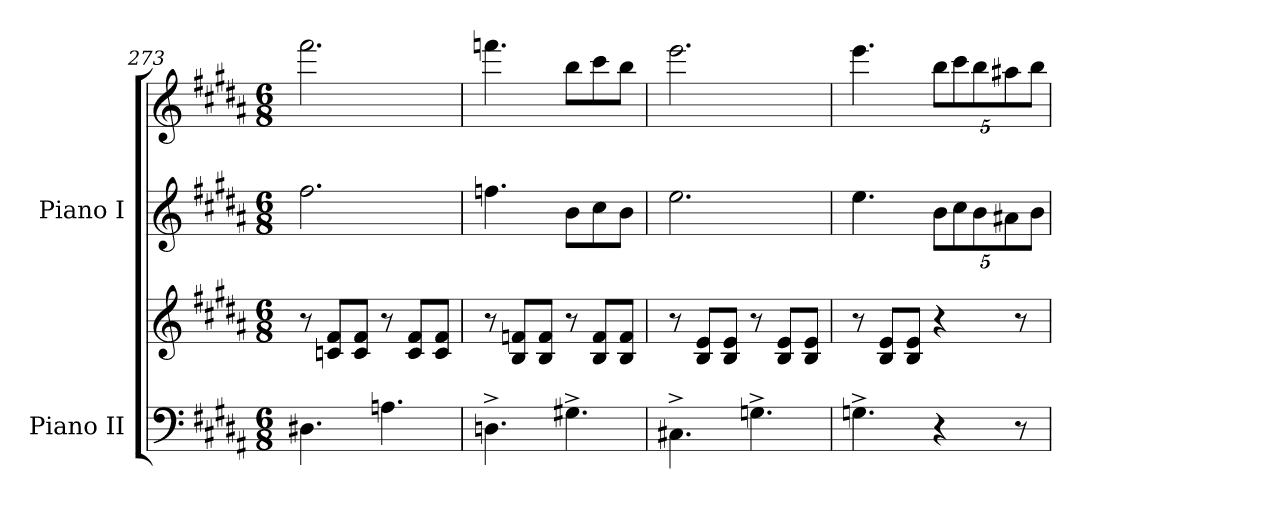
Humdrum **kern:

**kern	**kern	**kern	**kern
*part2	*part2	*part1	*part1
*staff4	*staff3	*staff2	*staff1
*I"Piano II	*	*I"Piano I	*
*I'Pno. II	*	*I'Pno. I	*
*clefF4	*clefG2	*clefG2	*clefG2
*k[f#c#g#d#a#]	*k[f#c#g#d#a#]	*k[f#c#g#d#a#]	*k[f#c#g#d#a#]
*M6/8	*M6/8	*M6/8	*M6/8
=273	=273	=273	=273
4.D#X\	8r	2.ff#\	2.fff#\
.	8cn/ 8f#/L	.	.
.	8c/ 8f#/J	.	.
4.An\	8r	.	.
.	8c/ 8f#/L	.	.
.	8c/ 8f#/J	.	.
!!LO:LB:g=z
=274	=274	=274	=274
4.Dn^\	8r	4.ffn\	4.fffn\
.	8B/ 8fn/L	.	.
.	8B/ 8f/J	.	.
4.G#X^\	8r	8b\L	8bb\L
.	8B/ 8f/L	8cc#\	8ccc#\
.	8B/ 8f/J	8b\J	8bb\J
=275	=275	=275	=275
4.C#X^\	8r	2.ee\	2.eee\
.	8B/ 8e/L	.	.
.	8B/ 8e/J	.	.
4.Gn^\	8r	.	.
.	8B/ 8e/L	.	.
.	8B/ 8e/J	.	.
=276	=276	=276	=276
4.Gn^\	8r	4.ee\	4.eee\
.	8B/ 8e/L	.	.
.	8B/ 8e/J	.	.
*	*	*Xbrackettup	*Xbrackettup
4r	4r	40%3b\L	40%3bb\L
.	.	40%3cc#\	40%3ccc#\
.	.	40%3b\	40%3bb\
.	.	40%3a#X\	40%3aa#X\
8r	8r	.	.
.	.	40%3b\J	40%3bb\J
=	=	=	=
*-	*-	*-	*-
